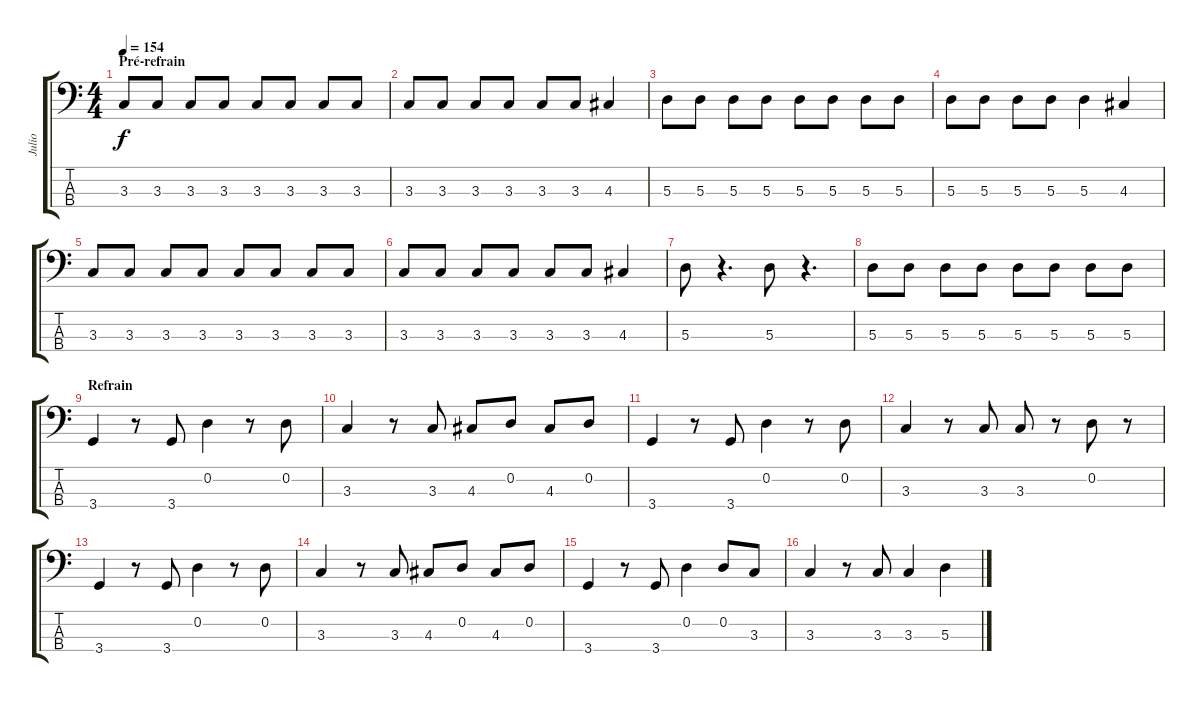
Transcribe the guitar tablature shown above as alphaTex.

\track ("Julio" "Julio") {instrument electricbassfinger}
\staff {score tabs}
\tuning (G2 D2 A1 E1) {hide}
\ts (4 4)
\section ("" "Pré-refrain")
\tempo 154
\clef f4
\ks c
3.3.8{dy f} 3.3.8 3.3.8 3.3.8 3.3.8 3.3.8 3.3.8 3.3.8 |
3.3.8 3.3.8 3.3.8 3.3.8 3.3.8 3.3.8 4.3.4 |
5.3.8 5.3.8 5.3.8 5.3.8 5.3.8 5.3.8 5.3.8 5.3.8 |
5.3.8 5.3.8 5.3.8 5.3.8 5.3.4 4.3.4 |
3.3.8 3.3.8 3.3.8 3.3.8 3.3.8 3.3.8 3.3.8 3.3.8 |
3.3.8 3.3.8 3.3.8 3.3.8 3.3.8 3.3.8 4.3.4 |
5.3.8 r.4{d} 5.3.8 r.4{d} |
5.3.8 5.3.8 5.3.8 5.3.8 5.3.8 5.3.8 5.3.8 5.3.8 |
\section ("" "Refrain")
3.4.4 r.8 3.4.8 0.2.4 r.8 0.2.8 |
3.3.4 r.8 3.3.8 4.3.8 0.2.8 4.3.8 0.2.8 |
3.4.4 r.8 3.4.8 0.2.4 r.8 0.2.8 |
3.3.4 r.8 3.3.8 3.3.8 r.8 0.2.8 r.8 |
3.4.4 r.8 3.4.8 0.2.4 r.8 0.2.8 |
3.3.4 r.8 3.3.8 4.3.8 0.2.8 4.3.8 0.2.8 |
3.4.4 r.8 3.4.8 0.2.4 0.2.8 3.3.8 |
3.3.4 r.8 3.3.8 3.3.4 5.3.4
